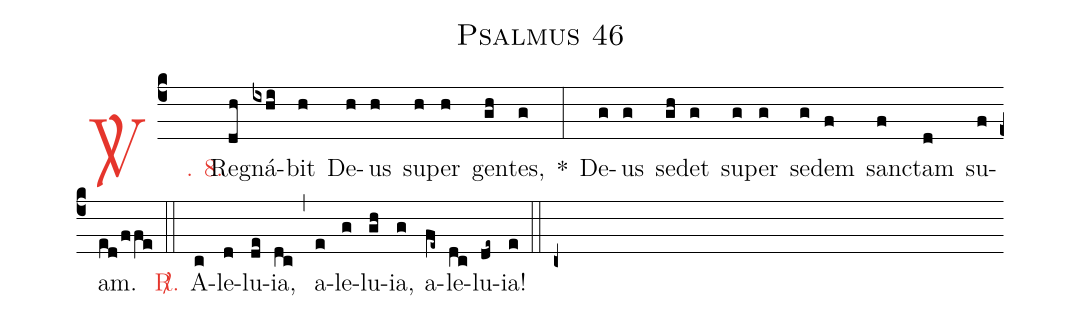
name: Psalmus 46;
%%
(c4)

<c><sp>V/</sp>. 8.</c>() Re(dh)gná(ixhi)bit(h) De(h)us(h) su(h)per(h) gen(gh)tes,(g) *(:) De(g)us(g) se(gh)det(g) su(g)per(g) se(g)dem(f) san(f)ctam(d) su(f)am.(ed/ffe)

(::)

<nlba><c><sp>R/</sp>.</c>() A</nlba>(c)le(d)lu(de)ia,(dc) (,) a(e)le(g)lu(gh)ia,(g) a(fe~)le(dc)lu(de~)ia!(e)

(::)

(c+)
